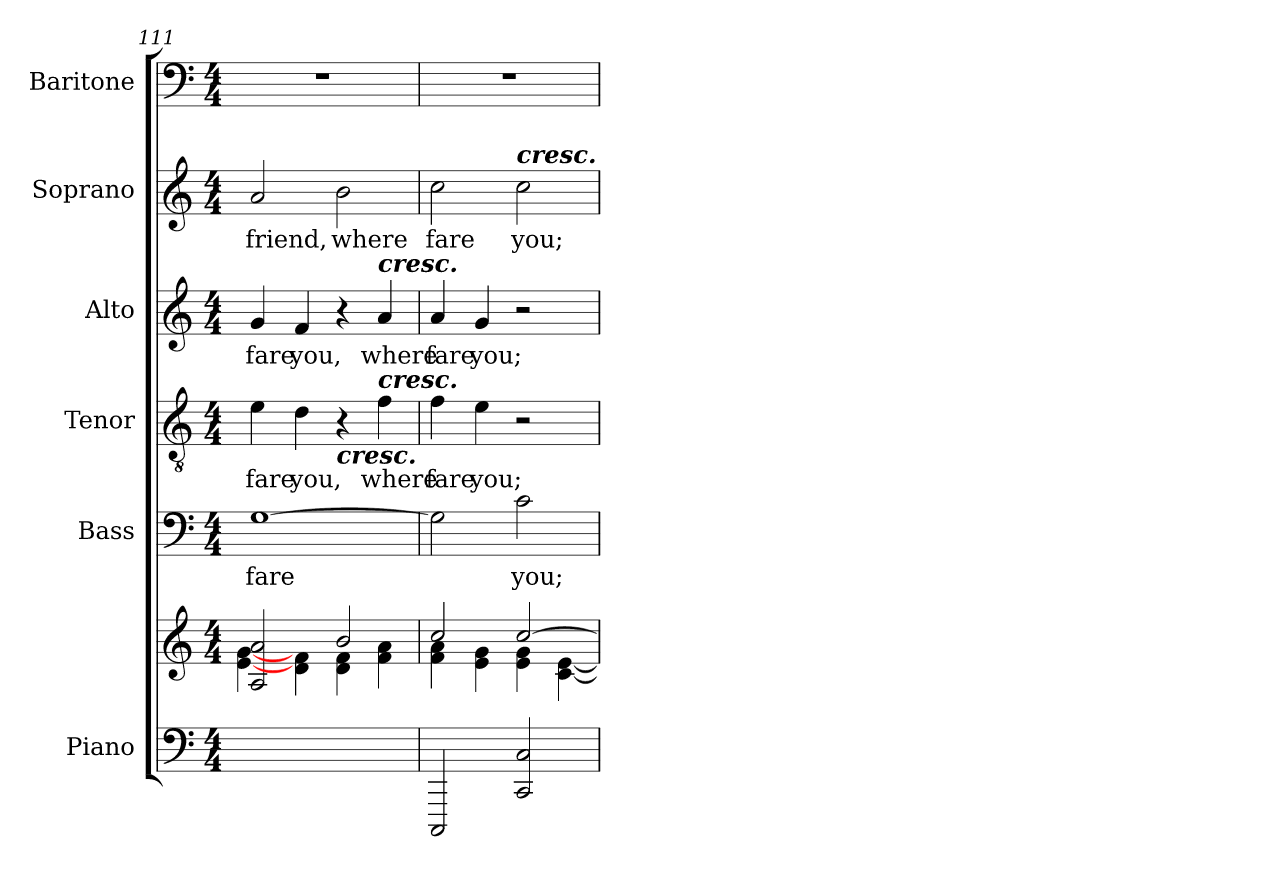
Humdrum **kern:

**kern	**kern	**kern	**text	**kern	**text	**kern	**text	**kern	**text	**kern
*part6	*part6	*part5	*part5	*part4	*part4	*part3	*part3	*part2	*part2	*part1
*staff7	*staff6	*staff5	*staff5	*staff4	*staff4	*staff3	*staff3	*staff2	*staff2	*staff1
*I"Piano	*	*I"Bass	*	*I"Tenor	*	*I"Alto	*	*I"Soprano	*	*I"Baritone
*	*	*I'B	*	*I'T	*	*I'A	*	*I'S	*	*
*clefF4	*clefG2	*clefF4	*	*clefGv2	*	*clefG2	*	*clefG2	*	*clefF4
*k[]	*k[]	*k[]	*	*k[]	*	*k[]	*	*k[]	*	*k[]
*C:	*C:	*C:	*	*C:	*	*C:	*	*C:	*	*C:
*M4/4	*M4/4	*M4/4	*	*M4/4	*	*M4/4	*	*M4/4	*	*M4/4
=111	=111	=111	=111	=111	=111	=111	=111	=111	=111	=111
*^	*^	*	*	*	*	*	*	*	*	*
!	!	!	!	!	!LO:LY:b	!	!LO:LY:b	!	!LO:LY:b	!	!LO:LY:b	!
4ryy	1ryy	2A 2a	[4e\ [4g\	[1G	fare	4e	fare	4g	fare	2a	friend,	1r
!	!	!	!	!	!	!	!LO:LY:b	!	!LO:LY:b	!	!	!
4ryy	.	.	4d\ 4f\	.	.	4d	you,	4f	you,	.	.	.
!	!	!	!	!	!	!LO:TX:b:Bi:t=cresc.	!	!	!	!	!	!
!	!	!	!	!	!	!	!	!	!	!	!LO:LY:b	!
4ryy	.	2b/	4d\ 4f\	.	.	4r	.	4r	.	2b	where	.
!	!	!	!	!	!	!	!	!LO:TX:a:Bi:t=cresc.	!	!	!	!
!	!	!	!	!	!	!LO:TX:a:Bi:t=cresc.	!	!	!	!	!	!
!	!	!	!	!	!	!	!LO:LY:b	!	!LO:LY:b	!	!	!
4ryy	.	.	4f\ 4a\	.	.	4f	where	4a	where	.	.	.
=112	=112	=112	=112	=112	=112	=112	=112	=112	=112	=112	=112	=112
!	!	!	!	!	!	!	!LO:LY:b	!	!LO:LY:b	!	!LO:LY:b	!
2CCC	1ryy	2cc/	4f\ 4a\	2G]	.	4f	fare	4a	fare	2cc	fare	1r
!	!	!	!	!	!	!	!LO:LY:b	!	!LO:LY:b	!	!	!
.	.	.	4e\ 4g\	.	.	4e	you;	4g	you;	.	.	.
!	!	!	!	!	!	!	!	!	!	!LO:TX:a:Bi:t=cresc.	!	!
!	!	!	!	!	!LO:LY:b	!	!	!	!	!	!LO:LY:b	!
2CC 2C	.	[2cc/	4e\ 4g\	2c	you;	2r	.	2r	.	2cc	you;	.
.	.	.	[4c\ [4e\	.	.	.	.	.	.	.	.	.
*v	*v	*	*	*	*	*	*	*	*	*	*	*
*	*v	*v	*	*	*	*	*	*	*	*	*
=	=	=	=	=	=	=	=	=	=	=
*-	*-	*-	*-	*-	*-	*-	*-	*-	*-	*-
